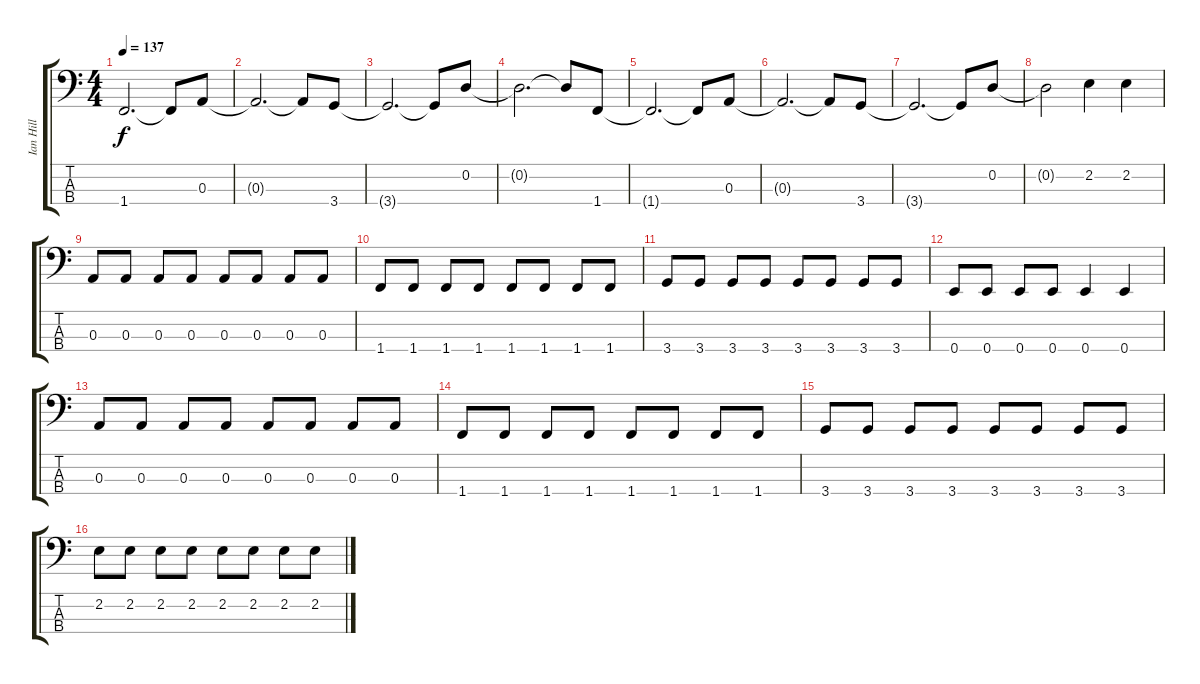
\track ("Ian Hill" "Ian Hill") {instrument electricbasspick}
\staff {score tabs}
\tuning (G2 D2 A1 E1) {hide}
\ts (4 4)
\tempo 137
\clef f4
\ks c
1.4{t}.2{d dy f} 1.4{t}.8 0.3.8 |
0.3{t}.2{d} 0.3{t}.8 3.4.8 |
3.4{t}.2{d} 3.4{t}.8 0.2.8 |
0.2{t}.2{d} 0.2{t}.8 1.4.8 |
1.4{t}.2{d} 1.4{t}.8 0.3.8 |
0.3{t}.2{d} 0.3{t}.8 3.4.8 |
3.4{t}.2{d} 3.4{t}.8 0.2.8 |
0.2{t}.2 2.2.4 2.2.4 |
0.3.8 0.3.8 0.3.8 0.3.8 0.3.8 0.3.8 0.3.8 0.3.8 |
1.4.8 1.4.8 1.4.8 1.4.8 1.4.8 1.4.8 1.4.8 1.4.8 |
3.4.8 3.4.8 3.4.8 3.4.8 3.4.8 3.4.8 3.4.8 3.4.8 |
0.4.8 0.4.8 0.4.8 0.4.8 0.4.4 0.4.4 |
0.3.8 0.3.8 0.3.8 0.3.8 0.3.8 0.3.8 0.3.8 0.3.8 |
1.4.8 1.4.8 1.4.8 1.4.8 1.4.8 1.4.8 1.4.8 1.4.8 |
3.4.8 3.4.8 3.4.8 3.4.8 3.4.8 3.4.8 3.4.8 3.4.8 |
2.2.8 2.2.8 2.2.8 2.2.8 2.2.8 2.2.8 2.2.8 2.2.8
